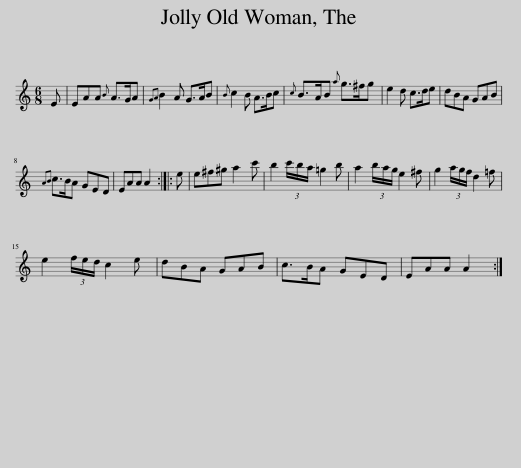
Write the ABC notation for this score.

X:1
L:1/8
M:6/8
I:linebreak $
K:C
V:1 treble
V:1
 E | EAA{B} A>GA |{GA} B2 A G>AB |{B} c2 B A>Bc |{c} B>AB{a} g>^fg | %5
 e2 d c>de | dBA GAB |${AB} c>BA GED | EAA A2 :: e | %10
 e^f^g a2 c' | b2 (3c'/b/a/ =g2 b | a2 (3b/a/g/ e2 ^f | g2 (3a/g/f/ d2 =f |$ e2 (3f/e/d/ c2 e | %15
 dBA GAB | c>BA GED | EAA A2 :| %18
